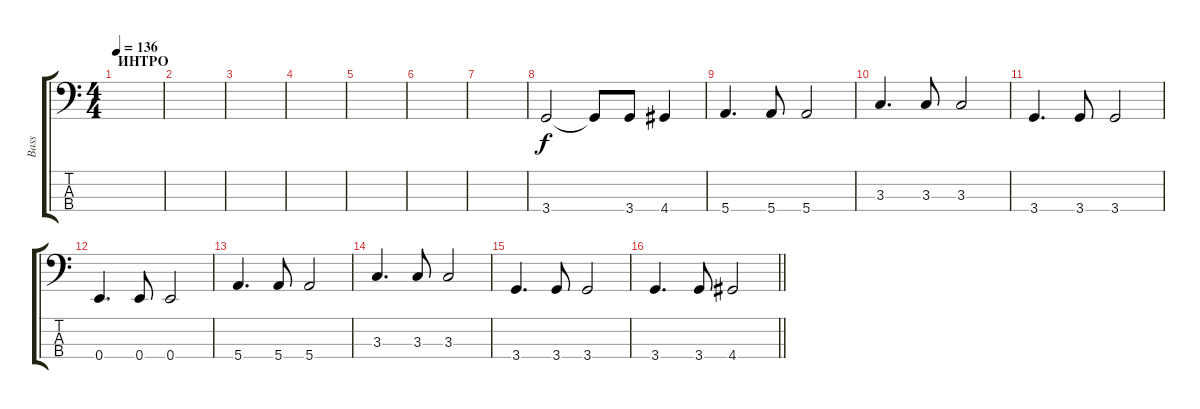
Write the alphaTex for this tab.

\track ("Bass" "Bass") {instrument electricbassfinger}
\staff {score tabs}
\tuning (G2 D2 A1 E1) {hide}
\ts (4 4)
\section ("" "ИНТРО")
\tempo 136
\clef f4
\ks c
|
|
|
|
|
|
|
3.4.2 3.4{t}.8 3.4.8 4.4.4 |
5.4.4{d} 5.4.8 5.4.2 |
3.3.4{d} 3.3.8 3.3.2 |
3.4.4{d} 3.4.8 3.4.2 |
0.4.4{d} 0.4.8 0.4.2 |
5.4.4{d} 5.4.8 5.4.2 |
3.3.4{d} 3.3.8 3.3.2 |
3.4.4{d} 3.4.8 3.4.2 |
\barLineRight lightlight
3.4.4{d} 3.4.8 4.4.2
